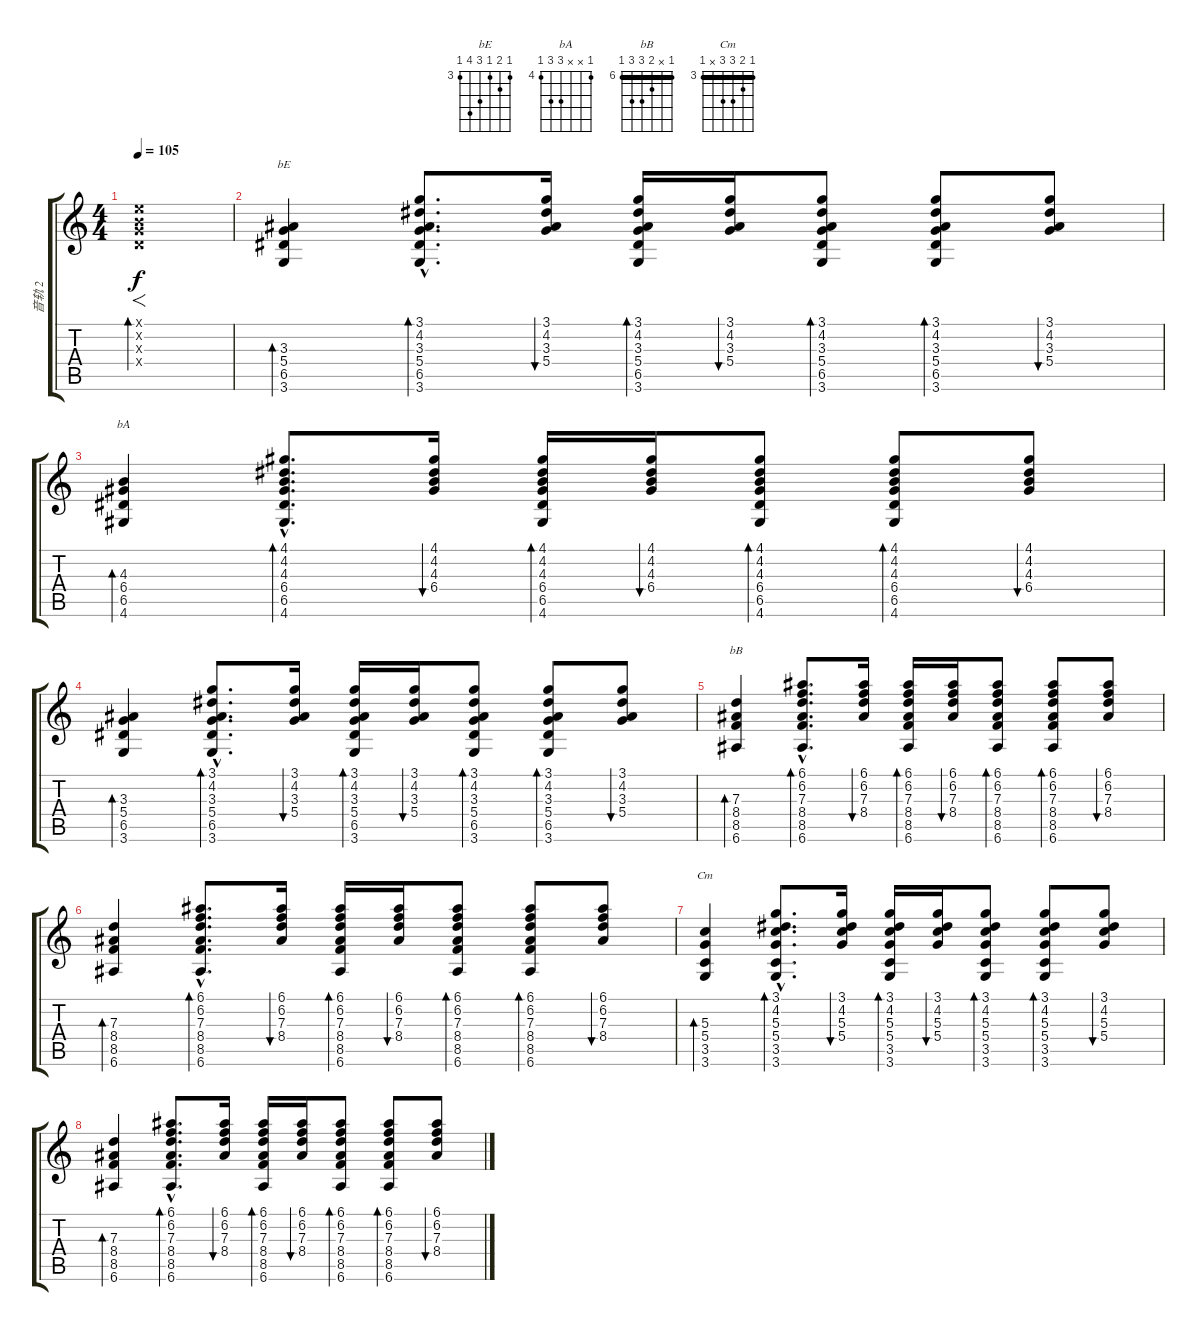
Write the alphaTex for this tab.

\track ("音轨 2" "音轨 2") {instrument electricguitarclean}
\staff {score tabs}
\tuning (E4 B3 G3 D3 A2 E2) {hide}
\chord ("bE" 3 4 3 5 6 3) {firstfret 3}
\chord ("bA" 4 x x 6 6 4) {firstfret 4}
\chord ("bB" 6 x 7 8 8 6) {firstfret 6 barre 6}
\chord ("Cm" 3 4 5 5 x 3) {firstfret 3 barre 3}
\ts (4 4)
\tempo 105
\clef g2
\ks c
(0.1{x} 0.2{x} 0.3{x} 0.4{x}).1{f bd 120 dy f volume 16 instrument electricguitarclean} |
(3.3 5.4 6.5 3.6).4{bd 60 ch "bE" volume 12} (3.1{hac} 4.2{hac} 3.3{hac} 5.4{hac} 6.5{hac} 3.6{hac}).8{d bd 60} (3.1 4.2 3.3 5.4).16{bu 60} (3.1 4.2 3.3 5.4 6.5 3.6).16{bd 60} (3.1 4.2 3.3 5.4).16{bu 60} (3.1 4.2 3.3 5.4 6.5 3.6).8{bd 60} (3.1 4.2 3.3 5.4 6.5 3.6).8{bd 60} (3.1 4.2 3.3 5.4).8{bu 60} |
(4.3 6.4 6.5 4.6).4{bd 60 ch "bA"} (4.1{hac} 4.2{hac} 4.3{hac} 6.4{hac} 6.5{hac} 4.6{hac}).8{d bd 60} (4.1 4.2 4.3 6.4).16{bu 60} (4.1 4.2 4.3 6.4 6.5 4.6).16{bd 60} (4.1 4.2 4.3 6.4).16{bu 60} (4.1 4.2 4.3 6.4 6.5 4.6).8{bd 60} (4.1 4.2 4.3 6.4 6.5 4.6).8{bd 60} (4.1 4.2 4.3 6.4).8{bu 60} |
(3.3 5.4 6.5 3.6).4{bd 60} (3.1{hac} 4.2{hac} 3.3{hac} 5.4{hac} 6.5{hac} 3.6{hac}).8{d bd 60} (3.1 4.2 3.3 5.4).16{bu 60} (3.1 4.2 3.3 5.4 6.5 3.6).16{bd 60} (3.1 4.2 3.3 5.4).16{bu 60} (3.1 4.2 3.3 5.4 6.5 3.6).8{bd 60} (3.1 4.2 3.3 5.4 6.5 3.6).8{bd 60} (3.1 4.2 3.3 5.4).8{bu 60} |
(7.3 8.4 8.5 6.6).4{bd 60 ch "bB"} (6.1{hac} 6.2{hac} 7.3{hac} 8.4{hac} 8.5{hac} 6.6{hac}).8{d bd 60} (6.1 6.2 7.3 8.4).16{bu 60} (6.1 6.2 7.3 8.4 8.5 6.6).16{bd 60} (6.1 6.2 7.3 8.4).16{bu 60} (6.1 6.2 7.3 8.4 8.5 6.6).8{bd 60} (6.1 6.2 7.3 8.4 8.5 6.6).8{bd 60} (6.1 6.2 7.3 8.4).8{bu 60} |
(7.3 8.4 8.5 6.6).4{bd 60} (6.1{hac} 6.2{hac} 7.3{hac} 8.4{hac} 8.5{hac} 6.6{hac}).8{d bd 60} (6.1 6.2 7.3 8.4).16{bu 60} (6.1 6.2 7.3 8.4 8.5 6.6).16{bd 60} (6.1 6.2 7.3 8.4).16{bu 60} (6.1 6.2 7.3 8.4 8.5 6.6).8{bd 60} (6.1 6.2 7.3 8.4 8.5 6.6).8{bd 60} (6.1 6.2 7.3 8.4).8{bu 60} |
(5.3 5.4 3.5 3.6).4{bd 60 ch "Cm"} (3.1{hac} 4.2{hac} 5.3{hac} 5.4{hac} 3.5{hac} 3.6{hac}).8{d bd 60} (3.1 4.2 5.3 5.4).16{bu 60} (3.1 4.2 5.3 5.4 3.5 3.6).16{bd 60} (3.1 4.2 5.3 5.4).16{bu 60} (3.1 4.2 5.3 5.4 3.5 3.6).8{bd 60} (3.1 4.2 5.3 5.4 3.5 3.6).8{bd 60} (3.1 4.2 5.3 5.4).8{bu 60} |
(7.3 8.4 8.5 6.6).4{bd 60} (6.1{hac} 6.2{hac} 7.3{hac} 8.4{hac} 8.5{hac} 6.6{hac}).8{d bd 60} (6.1 6.2 7.3 8.4).16{bu 60} (6.1 6.2 7.3 8.4 8.5 6.6).16{bd 60} (6.1 6.2 7.3 8.4).16{bu 60} (6.1 6.2 7.3 8.4 8.5 6.6).8{bd 60} (6.1 6.2 7.3 8.4 8.5 6.6).8{bd 60} (6.1 6.2 7.3 8.4).8{bu 60}
